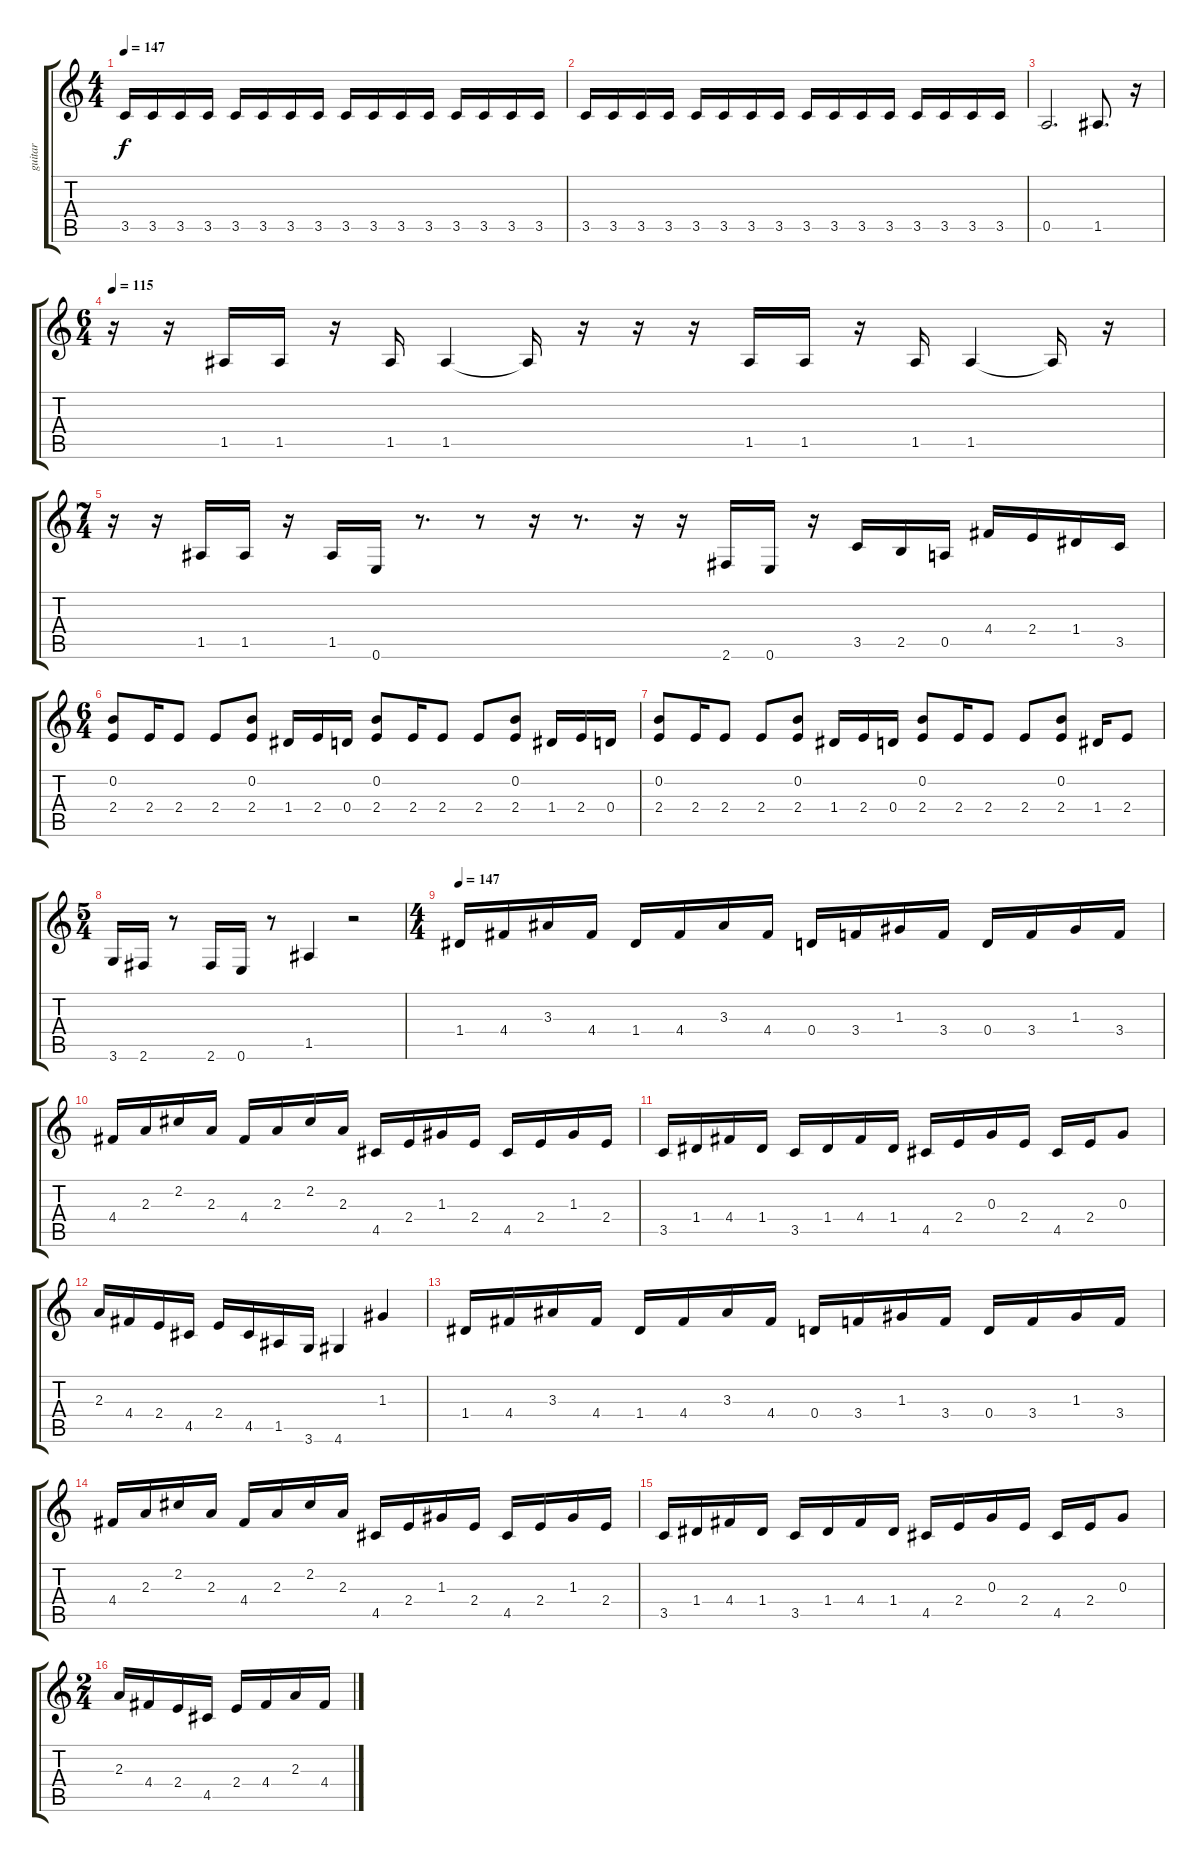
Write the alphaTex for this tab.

\track ("guitar" "guitar") {instrument distortionguitar}
\staff {score tabs}
\tuning (E4 B3 G3 D3 A2 E2) {hide}
\ts (4 4)
\tempo 147
\clef g2
\ks c
3.5.16{dy f} 3.5.16 3.5.16 3.5.16 3.5.16 3.5.16 3.5.16 3.5.16 3.5.16 3.5.16 3.5.16 3.5.16 3.5.16 3.5.16 3.5.16 3.5.16 |
3.5.16 3.5.16 3.5.16 3.5.16 3.5.16 3.5.16 3.5.16 3.5.16 3.5.16 3.5.16 3.5.16 3.5.16 3.5.16 3.5.16 3.5.16 3.5.16 |
0.5.2{d} 1.5.8{d} r.16 |
\ts (6 4)
\tempo 115
r.16 r.16 1.5.16 1.5.16 r.16 1.5.16 1.5.4 1.5{t}.16 r.16 r.16 r.16 1.5.16 1.5.16 r.16 1.5.16 1.5.4 1.5{t}.16 r.16 |
\ts (7 4)
r.16 r.16 1.5.16 1.5.16 r.16 1.5.16 0.6.16 r.8{d} r.8 r.16 r.8{d} r.16 r.16 2.6.16 0.6.16 r.16 3.5.16 2.5.16 0.5.16 4.4.16 2.4.16 1.4.16 3.5.16 |
\ts (6 4)
(0.2 2.4).8 2.4.16 2.4.8 2.4.8 (0.2 2.4).8 1.4.16 2.4.16 0.4.16 (0.2 2.4).8 2.4.16 2.4.8 2.4.8 (0.2 2.4).8 1.4.16 2.4.16 0.4.16 |
(0.2 2.4).8 2.4.16 2.4.8 2.4.8 (0.2 2.4).8 1.4.16 2.4.16 0.4.16 (0.2 2.4).8 2.4.16 2.4.8 2.4.8 (0.2 2.4).8 1.4.16 2.4.8 |
\ts (5 4)
3.6.16 2.6.16 r.8 2.6.16 0.6.16 r.8 1.5.4 r.2 |
\ts (4 4)
\tempo 147
1.4.16 4.4.16 3.3.16 4.4.16 1.4.16 4.4.16 3.3.16 4.4.16 0.4.16 3.4.16 1.3.16 3.4.16 0.4.16 3.4.16 1.3.16 3.4.16 |
4.4.16 2.3.16 2.2.16 2.3.16 4.4.16 2.3.16 2.2.16 2.3.16 4.5.16 2.4.16 1.3.16 2.4.16 4.5.16 2.4.16 1.3.16 2.4.16 |
3.5.16 1.4.16 4.4.16 1.4.16 3.5.16 1.4.16 4.4.16 1.4.16 4.5.16 2.4.16 0.3.16 2.4.16 4.5.16 2.4.16 0.3.8 |
2.3.16 4.4.16 2.4.16 4.5.16 2.4.16 4.5.16 1.5.16 3.6.16 4.6.4 1.3.4 |
1.4.16 4.4.16 3.3.16 4.4.16 1.4.16 4.4.16 3.3.16 4.4.16 0.4.16 3.4.16 1.3.16 3.4.16 0.4.16 3.4.16 1.3.16 3.4.16 |
4.4.16 2.3.16 2.2.16 2.3.16 4.4.16 2.3.16 2.2.16 2.3.16 4.5.16 2.4.16 1.3.16 2.4.16 4.5.16 2.4.16 1.3.16 2.4.16 |
3.5.16 1.4.16 4.4.16 1.4.16 3.5.16 1.4.16 4.4.16 1.4.16 4.5.16 2.4.16 0.3.16 2.4.16 4.5.16 2.4.16 0.3.8 |
\ts (2 4)
2.3.16 4.4.16 2.4.16 4.5.16 2.4.16 4.4.16 2.3.16 4.4.16
